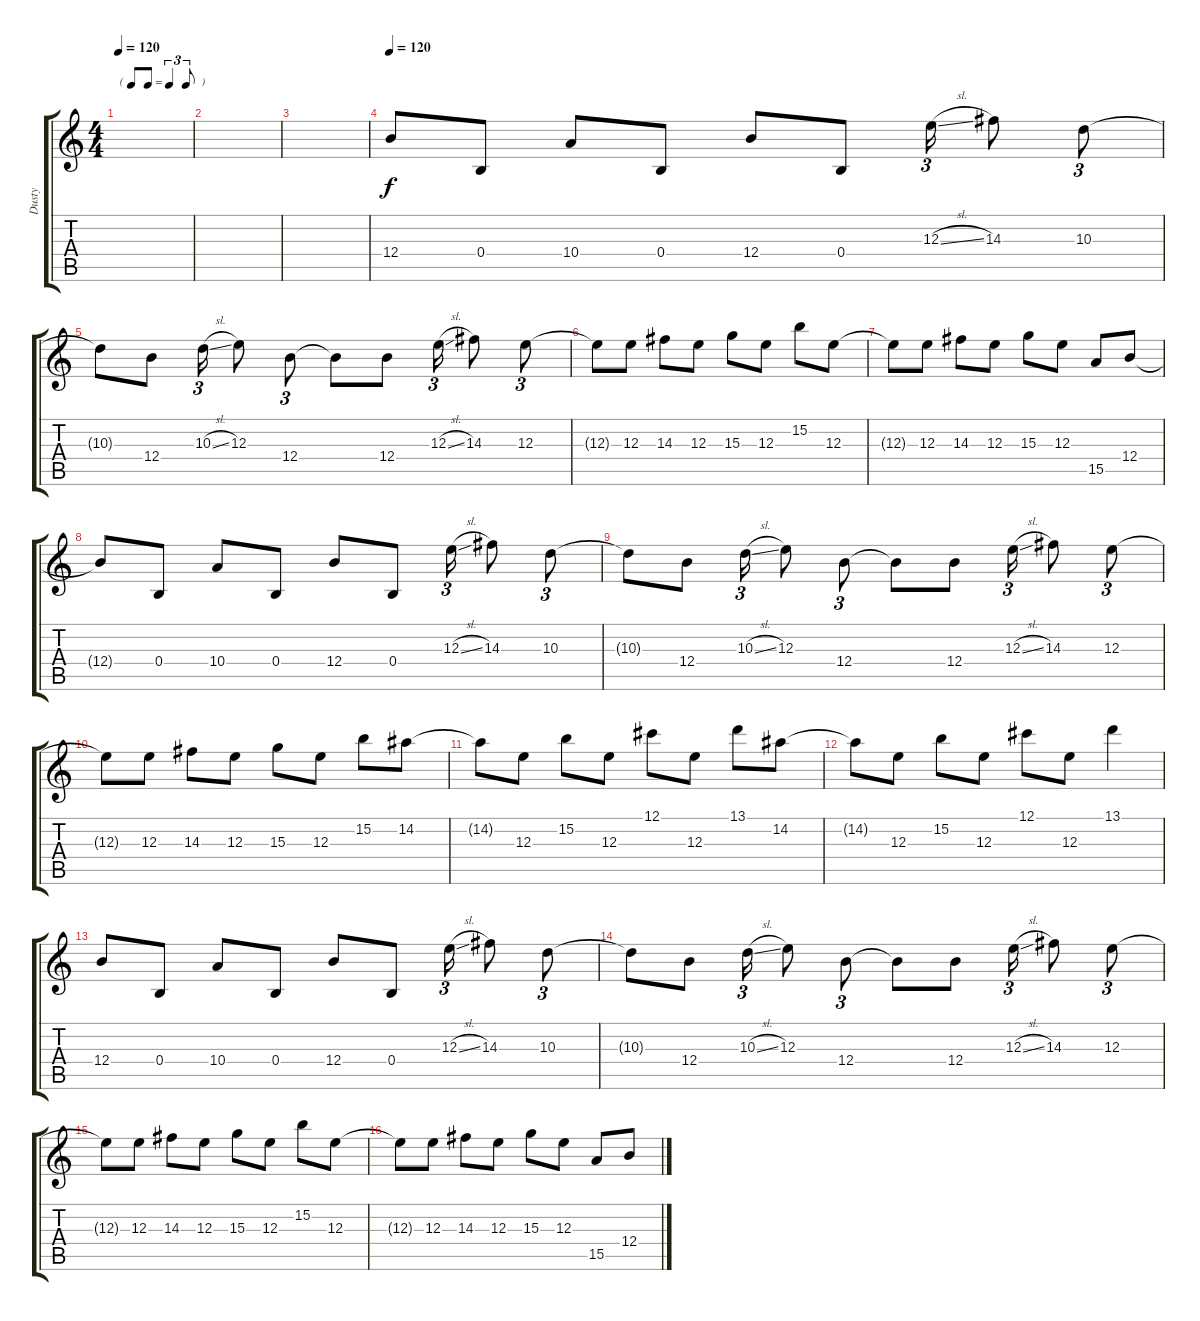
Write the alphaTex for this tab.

\track ("Dusty" "Dusty") {instrument distortionguitar}
\staff {score tabs}
\tuning (Db4 Ab3 E3 B2 Gb2 Db2) {hide}
\ts (4 4)
\tf triplet8th
\tempo 120
\clef g2
\ks c
|
|
|
\tempo 120
12.4.8{volume 12 instrument distortionguitar} 0.4.8 10.4.8 0.4.8 12.4.8 0.4.8 12.3{sl}.16{tu (3 2)} 14.3.8 10.3.8{tu (3 2)} |
10.3{t}.8 12.4.8 10.3{sl}.16{tu (3 2)} 12.3.8 12.4.8{tu (3 2)} 12.4{t}.8 12.4.8 12.3{sl}.16{tu (3 2)} 14.3.8 12.3.8{tu (3 2)} |
12.3{t}.8 12.3.8 14.3.8 12.3.8 15.3.8 12.3.8 15.2.8 12.3.8 |
12.3{t}.8 12.3.8 14.3.8 12.3.8 15.3.8 12.3.8 15.5.8 12.4.8 |
12.4{t}.8 0.4.8 10.4.8 0.4.8 12.4.8 0.4.8 12.3{sl}.16{tu (3 2)} 14.3.8 10.3.8{tu (3 2)} |
10.3{t}.8 12.4.8 10.3{sl}.16{tu (3 2)} 12.3.8 12.4.8{tu (3 2)} 12.4{t}.8 12.4.8 12.3{sl}.16{tu (3 2)} 14.3.8 12.3.8{tu (3 2)} |
12.3{t}.8 12.3.8 14.3.8 12.3.8 15.3.8 12.3.8 15.2.8 14.2.8 |
14.2{t}.8 12.3.8 15.2.8 12.3.8 12.1.8 12.3.8 13.1.8 14.2.8 |
14.2{t}.8 12.3.8 15.2.8 12.3.8 12.1.8 12.3.8 13.1.4 |
12.4.8 0.4.8 10.4.8 0.4.8 12.4.8 0.4.8 12.3{sl}.16{tu (3 2)} 14.3.8 10.3.8{tu (3 2)} |
10.3{t}.8 12.4.8 10.3{sl}.16{tu (3 2)} 12.3.8 12.4.8{tu (3 2)} 12.4{t}.8 12.4.8 12.3{sl}.16{tu (3 2)} 14.3.8 12.3.8{tu (3 2)} |
12.3{t}.8 12.3.8 14.3.8 12.3.8 15.3.8 12.3.8 15.2.8 12.3.8 |
12.3{t}.8 12.3.8 14.3.8 12.3.8 15.3.8 12.3.8 15.5.8 12.4.8
